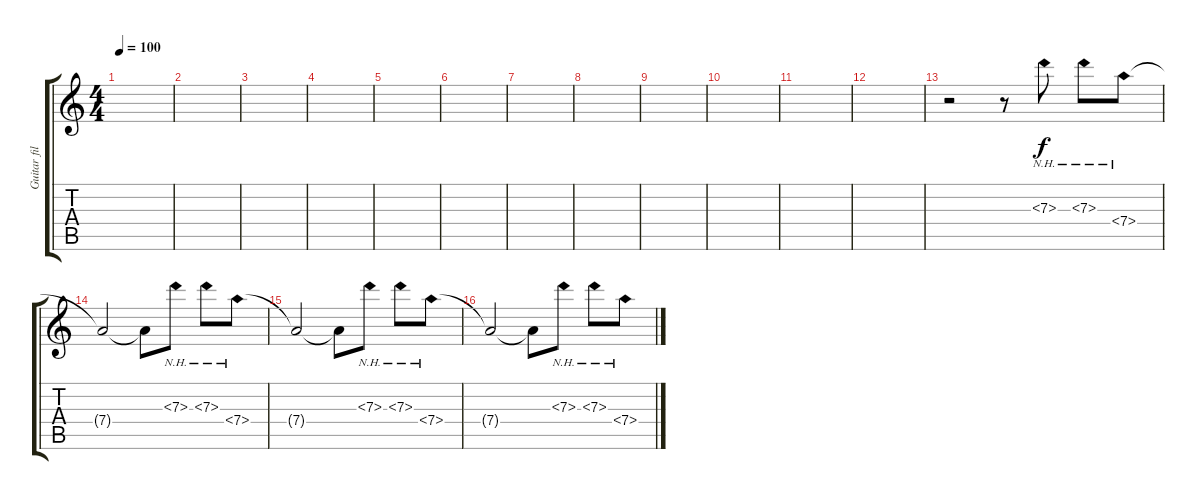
\track ("Guitar fill" "Guitar fil") {instrument electricguitarjazz}
\staff {score tabs}
\tuning (E4 B3 G3 D3 A2 E2) {hide}
\ts (4 4)
\tempo 100
\clef g2
\ks c
|
|
|
|
|
|
|
|
|
|
|
|
r.2 r.8 7.3{nh}.8 7.3{nh}.8 7.4{nh}.8 |
7.4{t}.2 7.4{t}.8 7.3{nh}.8 7.3{nh}.8 7.4{nh}.8 |
7.4{t}.2 7.4{t}.8 7.3{nh}.8 7.3{nh}.8 7.4{nh}.8 |
7.4{t}.2 7.4{t}.8 7.3{nh}.8 7.3{nh}.8 7.4{nh}.8
